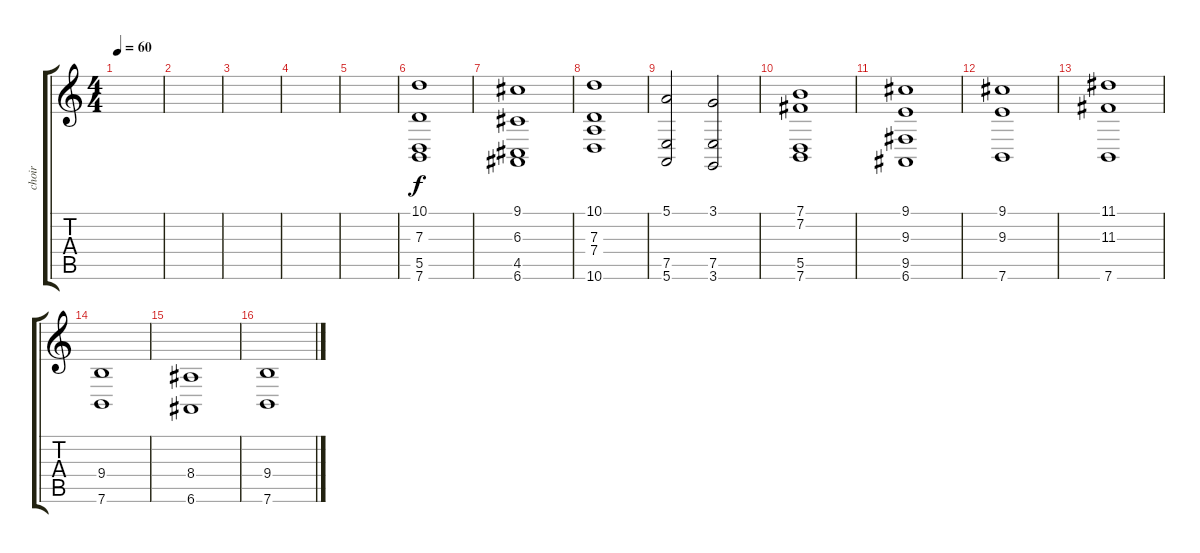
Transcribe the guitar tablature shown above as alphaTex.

\track ("choir" "choir") {instrument choiraahs}
\staff {score tabs}
\tuning (E4 B3 G3 D3 A2 E2) {hide}
\ts (4 4)
\tempo 60
\clef g2
\ks c
|
|
|
|
|
(10.1 7.3 5.5 7.6).1 |
(9.1 6.3 4.5 6.6).1 |
(10.1 7.3 7.4 10.6).1 |
(5.1 7.5 5.6).2 (3.1 7.5 3.6).2 |
(7.1 7.2 5.5 7.6).1 |
(9.1 9.3 9.5 6.6).1 |
(9.1 9.3 7.6).1 |
(11.1 11.3 7.6).1 |
(9.4 7.6).1 |
(8.4 6.6).1 |
(9.4 7.6).1
